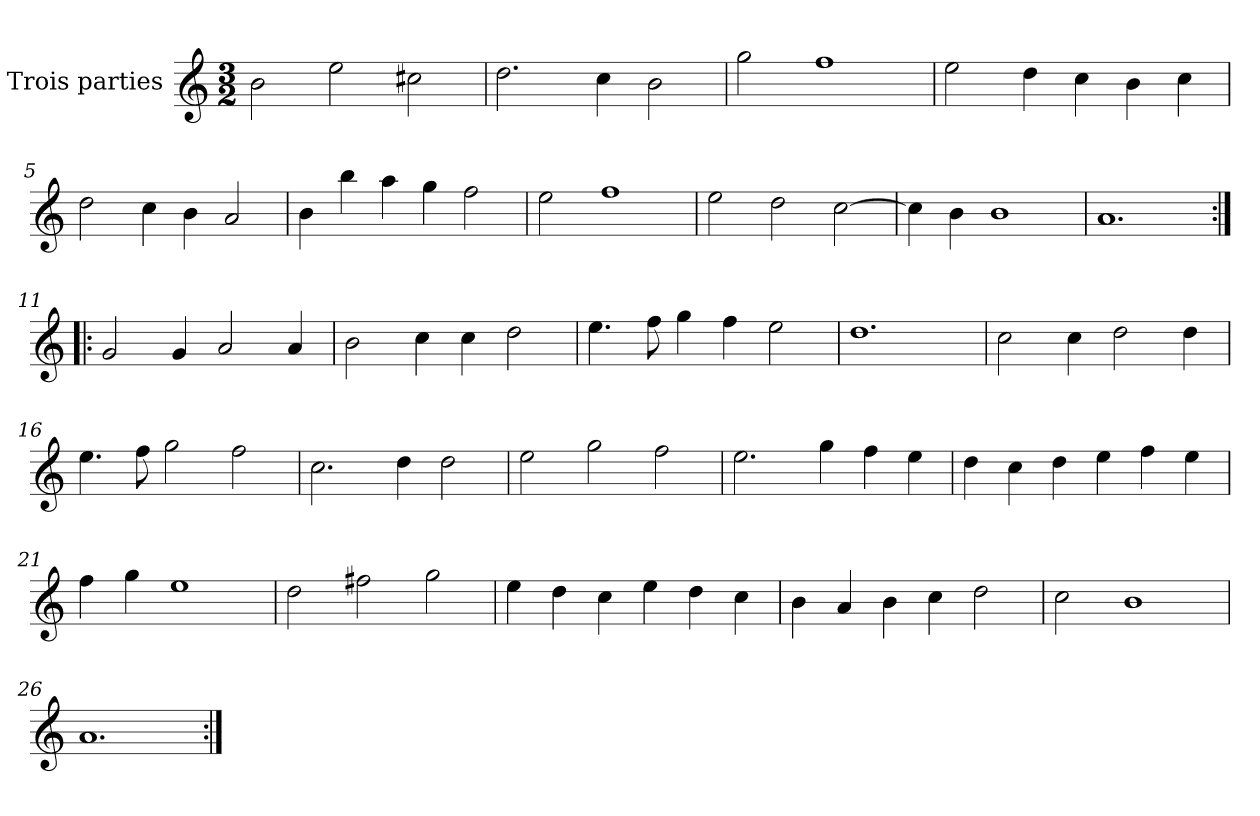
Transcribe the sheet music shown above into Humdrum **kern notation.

**kern
*part1
*staff1
*I"Trois parties
*clefG2
*k[]
*M3/2
*MM180
=1
2b\
2ee\
2cc#X\
=2
2.dd\
4cc\
2b\
=3
2gg\
1ff
=4
2ee\
4dd\
4cc\
4b\
4cc\
=5
2dd\
4cc\
4b\
2a/
=6
4b\
4bb\
4aa\
4gg\
2ff\
=7
2ee\
1ff
=8
2ee\
2dd\
[2cc\
=9
4cc\]
4b\
1b
=10
1.a
=11:|!|:
2g/
4g/
2a/
4a/
=12
2b\
4cc\
4cc\
2dd\
=13
4.ee\
8ff\
4gg\
4ff\
2ee\
=14
1.dd
=15
2cc\
4cc\
2dd\
4dd\
=16
4.ee\
8ff\
2gg\
2ff\
=17
2.cc\
4dd\
2dd\
=18
2ee\
2gg\
2ff\
=19
2.ee\
4gg\
4ff\
4ee\
=20
4dd\
4cc\
4dd\
4ee\
4ff\
4ee\
=21
4ff\
4gg\
1ee
=22
2dd\
2ff#X\
2gg\
=23
4ee\
4dd\
4cc\
4ee\
4dd\
4cc\
=24
4b\
4a/
4b\
4cc\
2dd\
=25
2cc\
1b
=26
1.a
=:|!
*-
